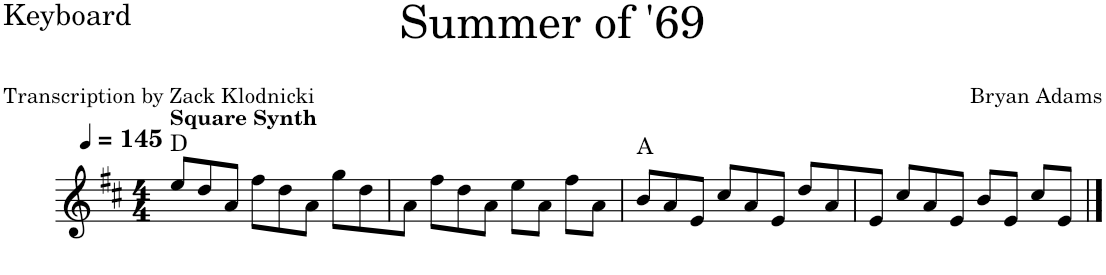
**kern	**harte
*part1	*part1
*staff1	*
*I"Square Synthesizer	*
*I'Synth.	*
*clefG2	*
*k[f#c#]	*
*M4/4	*
*MM145	*
=1	=1
!LO:TX:a:B:t=Square Synth	!
8ee/L	D:maj
8dd/	.
8a/J	.
8ff#\L	.
8dd\	.
8a\J	.
8gg\L	.
8dd\	.
=2	=2
8a\J	.
8ff#\L	.
8dd\	.
8a\J	.
8ee\L	.
8a\J	.
8ff#\L	.
8a\J	.
=3	=3
8b/L	A:maj
8a/	.
8e/J	.
8cc#/L	.
8a/	.
8e/J	.
8dd/L	.
8a/	.
=4	=4
8e/J	.
8cc#/L	.
8a/	.
8e/J	.
8b/L	.
8e/J	.
8cc#/L	.
8e/J	.
==	==
*-	*-
